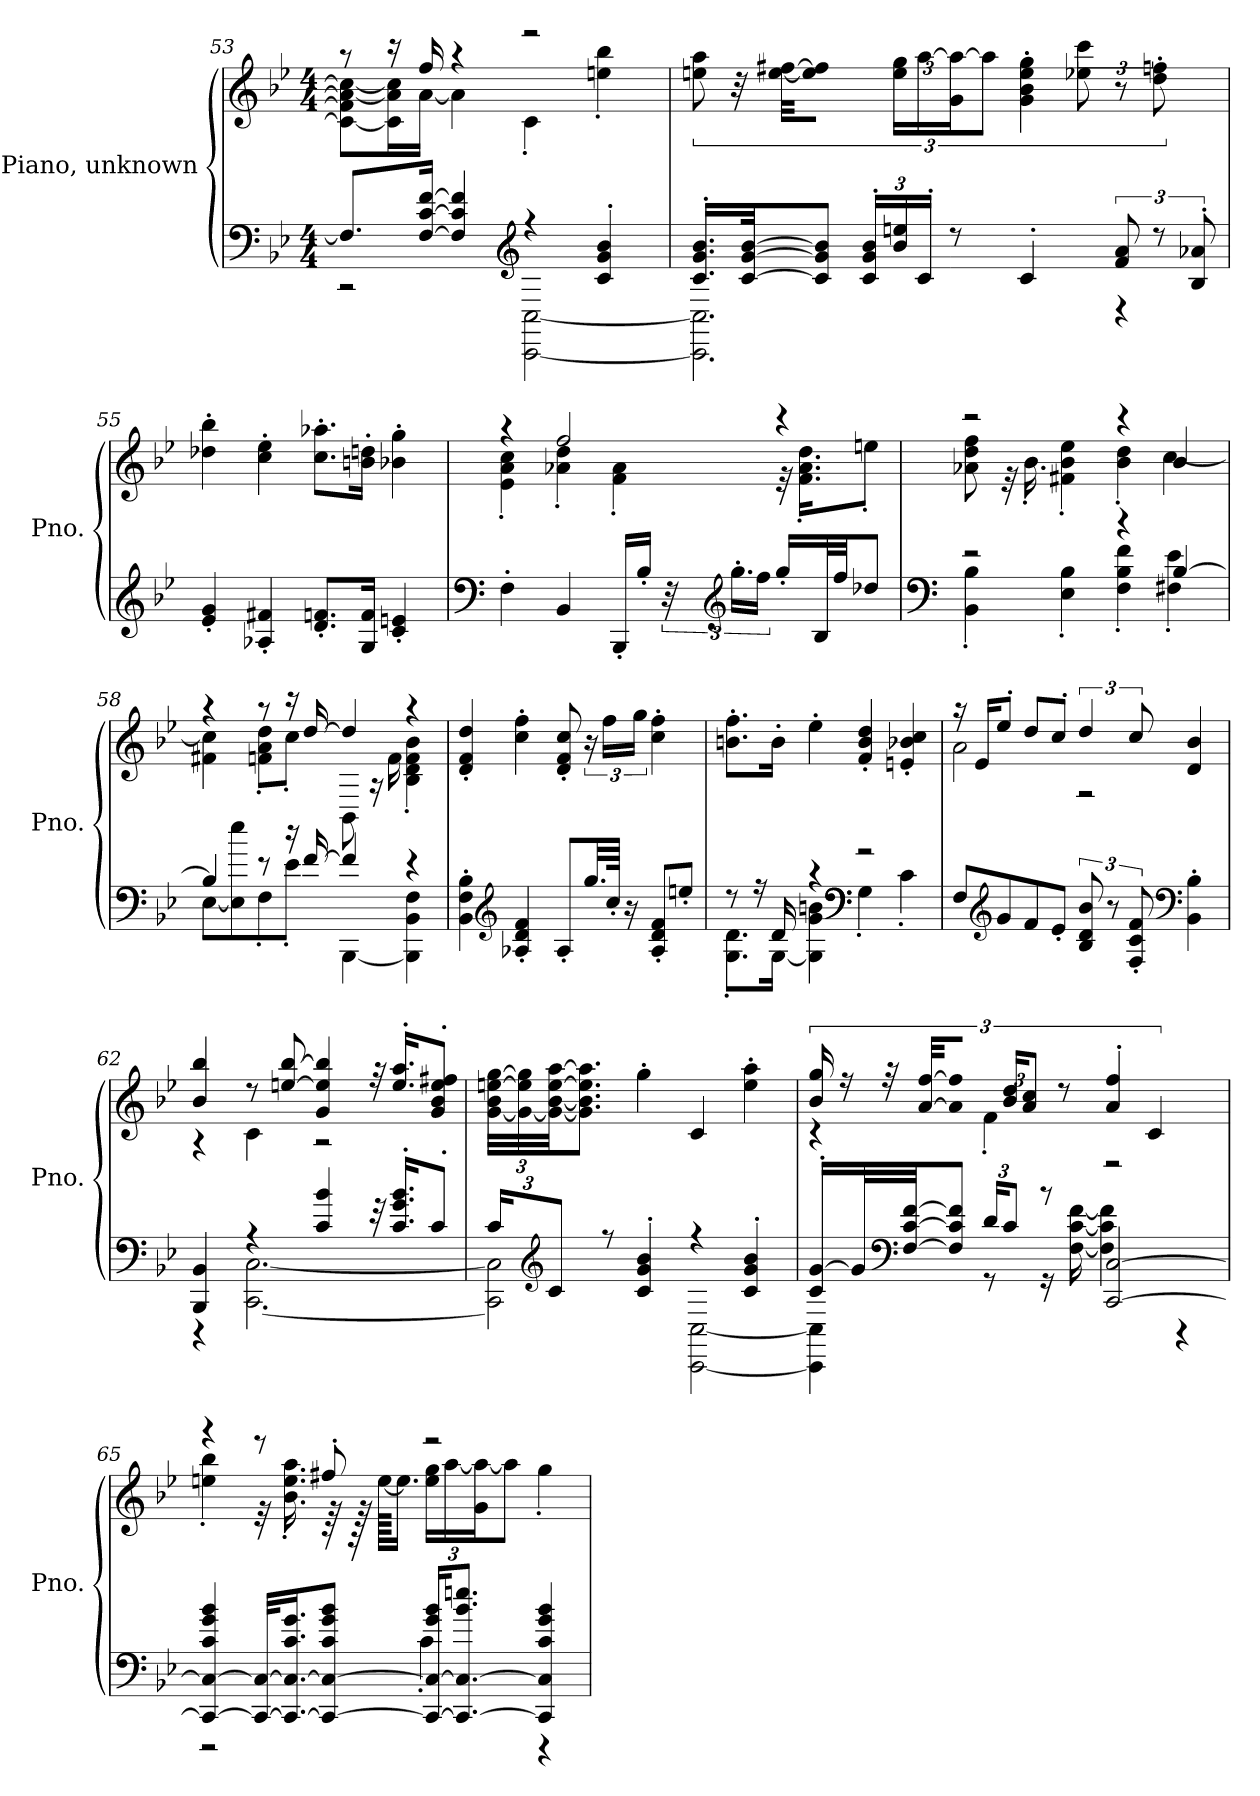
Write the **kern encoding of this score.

**kern	**kern
*part1	*part1
*staff2	*staff1
*I"Piano, unknown	*
*I'Pno.	*
!!LO:LB:g=z
*clefF4	*clefG2
*k[b-e-]	*k[b-e-]
*M4/4	*M4/4
=53	=53
*^	*^
8.F/L]	2r	8r	8c\_ 8f\] 8a\_ 8cc\_L
.	.	16r	16c\] 16a\] 16cc\]L
[16F/ [16c/ [16f/Jk	.	16ff/	[16a\JJ
4F/] 4c/] 4f/]	.	4r	4a\]
*clefG2	*	*	*
4r	[2CC\ [2C\	2r	4c'\
4c/' 4g/' 4b-/'	.	.	4een\' 4bb-\'
*	*	*v	*v
=54	=54	=54
16.c/' 16.g/' 16.b-/'LL	2.CC\] 2.C\]	12een\ 12aa\
.	.	48r
[32c/ [32g/ [32b-/JK	.	.
.	.	[48ee\ [48ff#X\KKL
8c/] 8g/] 8b-/]J	.	8ee\] 8ff#\]J
*Xbrackettup	*	*Xbrackettup
24c/' 24g/' 24b-/'LL	.	24ee\ 24gg\LL
24b-/ 24een/	.	[24aa\
24c'/JJ	.	24g\ 24aa\_J
8r	.	8aa\J]
4c'/	.	4g\' 4b-\' 4ee\' 4gg\'
*brackettup	*	*brackettup
12f/ 12a/	4r	12ee-X\ 12ccc\
12r	.	12r
12B-/' 12a-X/'	.	12dd\' 12ffn\'
*v	*v	*
=55	=55
4e-/' 4g/'	4dd-X\' 4bb-\'
4A-X/' 4f#X/'	4cc\' 4ee-\'
8.d/' 8.fn/'L	8.cc\' 8.aa-X\'L
16G/ 16f/Jk	16bn\' 16ddn\'Jk
4c/' 4en/'	4b-X\' 4gg\'
!!LO:LB:g=z
=56	=56
*clefF4	*
*	*^
4F'\	4r	4e-\' 4a\' 4cc\'
4BB-/	2ff/	4a-X\' 4dd\'
16BBB-'/LL	.	4f\' 4a-\'
16B-'/JJ	.	.
48r	.	.
*clefG2	*	*
24.gg'\LL	.	.
24ff\JJ	.	.
16gg'/LL	4r	32r
.	.	16.f\' 16.a-\' 16.dd\'KL
32B-/L	.	.
32ff/JJ	.	.
8dd-X/J	.	8een'\J
=57	=57	=57
*clefF4	*	*
*^	*	*
2r	4BB-\' 4B-\'	2r	8a-X\ 8dd\ 8ff\
.	.	.	32r
.	.	.	16.b-'\
.	4E-\' 4B-\'	.	4f#X\' 4b-\' 4ee-\'
4r	4F\' 4B-\' 4f\'	4r	4b-\' 4dd\'
[4B-/	4F#X\' 4e-\'	4b-/	[4cc\
=58	=58	=58	=58
4B-/]	[8E-\L	4r	4f#X\ 4cc\]
.	8E-\] 8ee-\	.	.
8r	8F'\	8r	8fn\' 8a\' 8dd\'L
16r	8e-'\J	16r	8cc'\J
[16f/	.	[16dd/	.
4f/]	[4BBB-\	4dd/]	8BB-\
.	.	.	16r
.	.	.	16f\
4r	4BBB-\] 4BB-\ 4F\	4r	4B-\' 4d\' 4f\' 4b-\'
*v	*v	*	*
*	*v	*v
!!LO:PB:g=z
=59	=59
4BB-\' 4F\' 4B-\'	4d/' 4f/' 4dd/'
*clefG2	*
4A-X/' 4d/' 4f/'	4cc\' 4ff\'
8A-'/L	8d/' 8f/' 8cc/'
32.gg/LL	24r
.	24ff\LL
64cc'/JJJk	.
16r	.
.	24gg\JJ
8A-/' 8d/' 8f/'L	4cc\' 4ff\'
8een'/J	.
=60	=60
*^	*
8r	8.G\' 8.d\'L	8.bn\' 8.ff\'L
16r	.	.
16d/	[16G\Jk	16b'\Jk
4r	4G\] 4g\ 4bn\	4ee-'\
*clefF4	*	*
2r	4G'\	4f/' 4b/' 4dd/'
.	4c'\	4en/' 4b-X/' 4cc/'
*v	*v	*
=61	=61
*	*^
8F/L	16r	2a\
.	16e-/KL	.
*clefG2	*	*
8g/	8ee-'/J	.
8f/	8dd/L	.
8e-'/J	8cc'/J	.
12B-/ 12d/ 12b-/	6dd/	2r
12r	.	.
12F/' 12c/' 12f/'	12cc/	.
*clefF4	*	*
4BB-\' 4B-\'	4d/ 4b-/	.
!!LO:LB:g=z	!!
=62	=62	=62
*^	*	*
4BBB-/ 4BB-/	4r	4b-/ 4bb-/	4r
4r	[2.CC\ [2.C\	8r	4c\
.	.	[8een/ [8bb-/	.
4c/ 4b-/	.	4g/ 4ee/] 4bb-/]	2r
32r	.	32r	.
16.c/' 16.g/' 16.b-/'KL	.	16.ee/' 16.aa/'KL	.
8c'/J	.	8g/' 8b-/' 8ee/' 8ff#X/'J	.
*	*	*v	*v
=63	=63	=63
*Xbrackettup	*	*Xbrackettup
24c/KL	2CC\] 2C\]	[48g\ 48b-\ [48een\ [48gg\LLL
.	.	48g\_ 48ee\] 48gg\]
*clefG2	*	*
12c/J	.	48g\_ [48b-\ [48ee\ [48aa\JJ
.	.	8.g\] 8.b-\] 8.ee\] 8.aa\]J
8r	.	.
4c/' 4g/' 4b-/'	.	4gg'\
4r	[2CC\ [2C\	4c/
4c/' 4g/' 4b-/'	.	4ee\' 4aa\'
=64	=64	=64
*	*	*brackettup
*	*	*^
16c/' [16g/'LL	4CC\] 4C\]	24b-/ 24gg/	4r
.	.	24r	.
32g/L]	.	.	.
.	.	48r	.
*clefF4	*	*	*
[32F/ [32c/ [32f/JJ	.	.	.
.	.	[48a/ [48ff/KKL	.
8F/] 8c/] 8f/]J	.	8a/] 8ff/]J	.
*	*	*Xbrackettup	*
24d/KL	8r	24b-/ 24dd/KL	4f'\
12c/J	.	12a/ 12cc/J	.
8r	16r	8r	.
.	[16F\ [16c\ [16f\	.	.
[2CC/ [2C/	4F\] 4c\] 4f\]	4a/' 4ff/'	2r
.	4r	4c/	.
!!LO:LB:g=z	!!
=65	=65	=65	=65
4CC/_ 4C/_ 4c/ 4g/ 4b-/	2r	4r	4een\' 4bb-\'
32CC/_ 32C/_KLL	.	8r	32r
16.CC/_ 16.C/_ 16.c/ 16.g/J	.	.	16.b-\' 16.ee\' 16.aa\'
8CC/_ 8C/_ 8c/ 8g/ 8b-/J	.	8ff#X'/	64r
.	.	.	128r
.	.	.	[128ee\KKKLL
.	.	.	16.ee\JJ]
16CC/_ 16C/_ 16g/ 16b-/KL	4c'\	2r	24ee\ 24gg\LL
.	.	.	[24aa\
8.CC/_ 8.C/_ 8.b-/ 8.een/J	.	.	.
.	.	.	24g\ 24aa\_J
.	.	.	8aa\J]
4CC/] 4C/] 4c/ 4g/ 4b-/	4r	.	4gg'\
*v	*v	*	*
*	*v	*v
=	=
*-	*-
